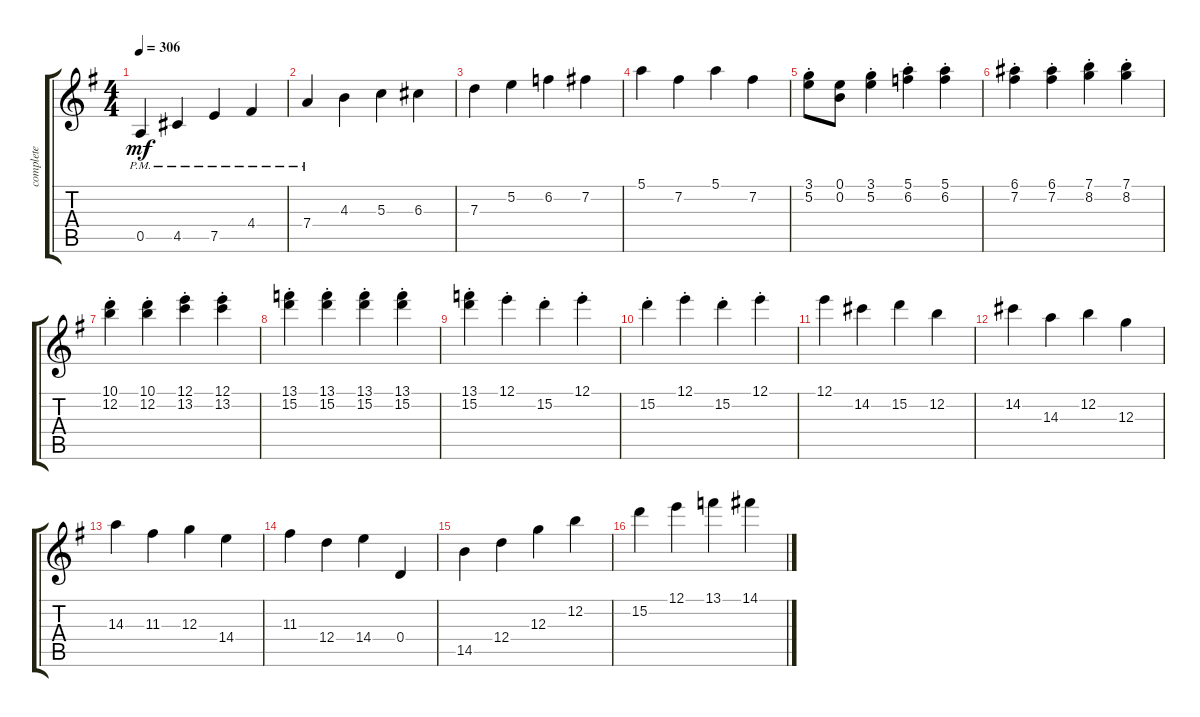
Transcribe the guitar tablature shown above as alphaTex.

\track ("complete" "complete") {instrument electricguitarclean}
\staff {score tabs}
\tuning (E4 B3 G3 D3 A2 E2) {hide}
\ts (4 4)
\tempo 306
\clef g2
\ks g
0.5{pm}.4{dy mf} 4.5{pm}.4 7.5{pm}.4 4.4{pm}.4 |
7.4{pm}.4 4.3.4 5.3.4 6.3.4 |
7.3.4 5.2.4 6.2.4 7.2.4 |
5.1.4 7.2.4 5.1.4 7.2.4 |
(3.1{st} 5.2{st}).8 (0.1 0.2).8 (3.1{st} 5.2{st}).4 (5.1{st} 6.2{st}).4 (5.1{st} 6.2{st}).4 |
(6.1{st} 7.2{st}).4 (6.1{st} 7.2{st}).4 (7.1{st} 8.2{st}).4 (7.1{st} 8.2{st}).4 |
(10.1{st} 12.2{st}).4 (10.1{st} 12.2{st}).4 (12.1{st} 13.2{st}).4 (12.1{st} 13.2{st}).4 |
(13.1{st} 15.2{st}).4 (13.1{st} 15.2{st}).4 (13.1{st} 15.2{st}).4 (13.1{st} 15.2{st}).4 |
(13.1{st} 15.2{st}).4 12.1{st}.4 15.2{st}.4 12.1{st}.4 |
15.2{st}.4 12.1{st}.4 15.2{st}.4 12.1{st}.4 |
12.1.4 14.2.4 15.2.4 12.2.4 |
14.2.4 14.3.4 12.2.4 12.3.4 |
14.3.4 11.3.4 12.3.4 14.4.4 |
11.3.4 12.4.4 14.4.4 0.4.4 |
14.5.4 12.4.4 12.3.4 12.2.4 |
15.2.4 12.1.4 13.1.4 14.1.4
